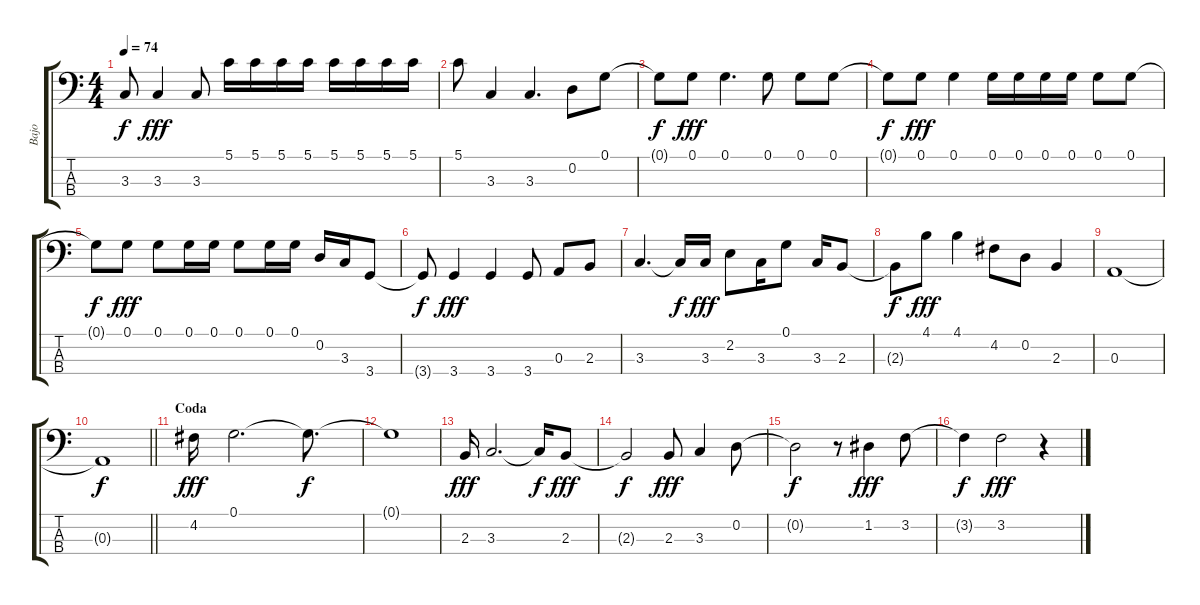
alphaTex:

\track ("Bajo" "Bajo") {instrument electricbassfinger}
\staff {score tabs}
\tuning (G2 D2 A1 E1) {hide}
\ts (4 4)
\tempo 74
\clef f4
\ks c
3.3{t}.8{dy f} 3.3.4{dy fff} 3.3.8 5.1.16 5.1.16 5.1.16 5.1.16 5.1.16 5.1.16 5.1.16 5.1.16 |
5.1.8 3.3.4 3.3.4{d} 0.2.8 0.1.8 |
0.1{t}.8{dy f} 0.1.8{dy fff} 0.1.4{d} 0.1.8 0.1.8 0.1.8 |
0.1{t}.8{dy f} 0.1.8{dy fff} 0.1.4 0.1.16 0.1.16 0.1.16 0.1.16 0.1.8 0.1.8 |
0.1{t}.8{dy f} 0.1.8{dy fff} 0.1.8 0.1.16 0.1.16 0.1.8 0.1.16 0.1.16 0.2.16 3.3.16 3.4.8 |
3.4{t}.8{dy f} 3.4.4{dy fff} 3.4.4 3.4.8 0.3.8 2.3.8 |
3.3.4{d} 3.3{t}.16{dy f} 3.3.16{dy fff} 2.2.8 3.3.16 0.1.8 3.3.16 2.3.8 |
2.3{t}.8{dy f} 4.1.8{dy fff} 4.1.4 4.2.8 0.2.8 2.3.4 |
0.3.1 |
\barLineRight lightlight
0.3{t}.1{dy f} |
\section ("" "Coda")
4.2.16{dy fff} 0.1.2{d} 0.1{t}.8{d dy f} |
0.1{t}.1 |
2.3.16{dy fff} 3.3.2{d} 3.3{t}.16{dy f} 2.3.8{dy fff} |
2.3{t}.2{dy f} 2.3.8{dy fff} 3.3.4 0.2.8 |
0.2{t}.2{dy f} r.8 1.2.4{dy fff} 3.2.8 |
3.2{t}.4{dy f} 3.2.2{dy fff} r.4
